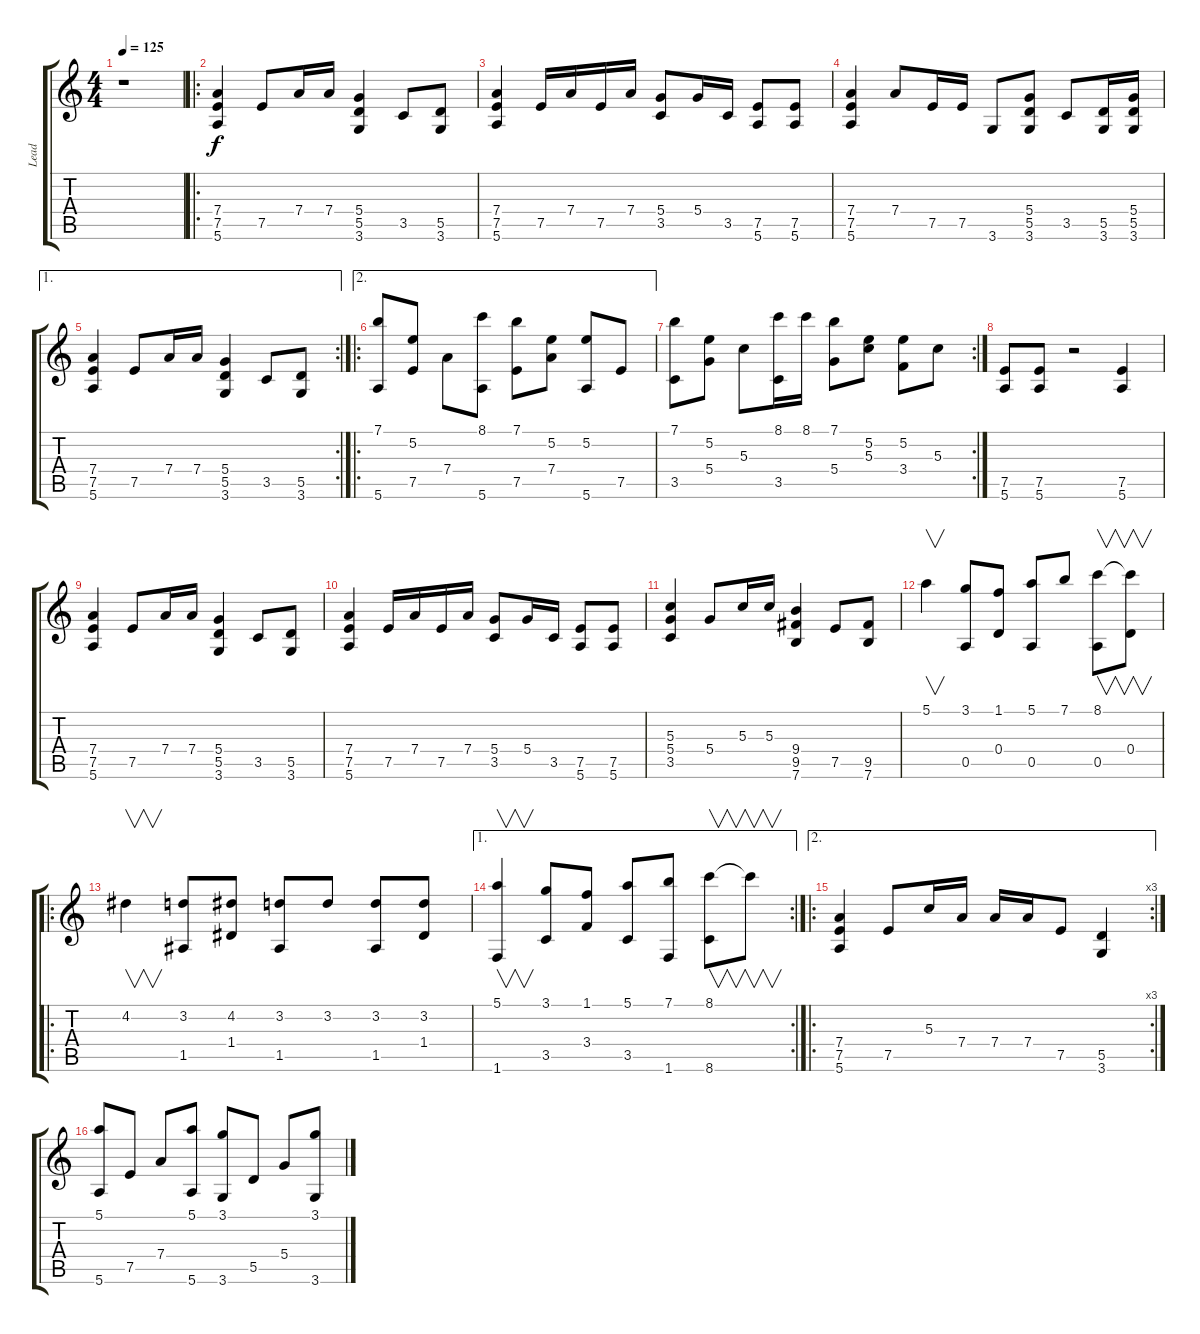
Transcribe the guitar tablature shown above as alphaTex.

\track ("Lead" "Lead") {instrument electricguitarclean}
\staff {score tabs}
\tuning (E4 B3 G3 D3 A2 E2) {hide}
\ts (4 4)
\tempo 125
\clef g2
\ks c
r.1{dy f instrument electricguitarclean} |
\ro
(7.4 7.5 5.6).4 7.5.8 7.4.16 7.4.16 (5.4 5.5 3.6).4 3.5.8 (5.5 3.6).8 |
(7.4 7.5 5.6).4 7.5.16 7.4.16 7.5.16 7.4.16 (5.4 3.5).8 5.4.16 3.5.16 (7.5 5.6).8 (7.5 5.6).8 |
(7.4 7.5 5.6).4 7.4.8 7.5.16 7.5.16 3.6.8 (5.4 5.5 3.6).8 3.5.8 (5.5 3.6).16 (5.4 5.5 3.6).16 |
\ae 1
\rc 2
(7.4 7.5 5.6).4 7.5.8 7.4.16 7.4.16 (5.4 5.5 3.6).4 3.5.8 (5.5 3.6).8 |
\ae 2
\ro
(7.1 5.6).8 (5.2 7.5).8 7.4.8 (8.1 5.6).8 (7.1 7.5).8 (5.2 7.4).8 (5.2 5.6).8 7.5.8 |
\rc 2
(7.1 3.5).8 (5.2 5.4).8 5.3.8 (8.1 3.5).16 8.1.16 (7.1 5.4).8 (5.2 5.3).8 (5.2 3.4).8 5.3.8 |
(7.5 5.6).8 (7.5 5.6).8 r.2 (7.5 5.6).4 |
(7.4 7.5 5.6).4 7.5.8 7.4.16 7.4.16 (5.4 5.5 3.6).4 3.5.8 (5.5 3.6).8 |
(7.4 7.5 5.6).4 7.5.16 7.4.16 7.5.16 7.4.16 (5.4 3.5).8 5.4.16 3.5.16 (7.5 5.6).8 (7.5 5.6).8 |
(5.3 5.4 3.5).4 5.4.8 5.3.16 5.3.16 (9.4 9.5 7.6).4 7.5.8 (9.5 7.6).8 |
5.1.4{v} (3.1 0.5).8 (1.1 0.4).8 (5.1 0.5).8 7.1.8 (8.1 0.5).8{v} (8.1{t} 0.4).8{v} |
\ro
4.2.4{v} (3.2 1.5).8 (4.2 1.4).8 (3.2 1.5).8 3.2.8 (3.2 1.5).8 (3.2 1.4).8 |
\ae 1
\rc 2
(5.1 1.6).4{v} (3.1 3.5).8 (1.1 3.4).8 (5.1 3.5).8 (7.1 1.6).8 (8.1 8.6).8{v} 8.1{t}.8{v} |
\ae 2
\ro
\rc 3
(7.4 7.5 5.6).4 7.5.8 5.3.16 7.4.16 7.4.16 7.4.16 7.5.8 (5.5 3.6).4 |
(5.1 5.6).8 7.5.8 7.4.8 (5.1 5.6).8 (3.1 3.6).8 5.5.8 5.4.8 (3.1 3.6).8
